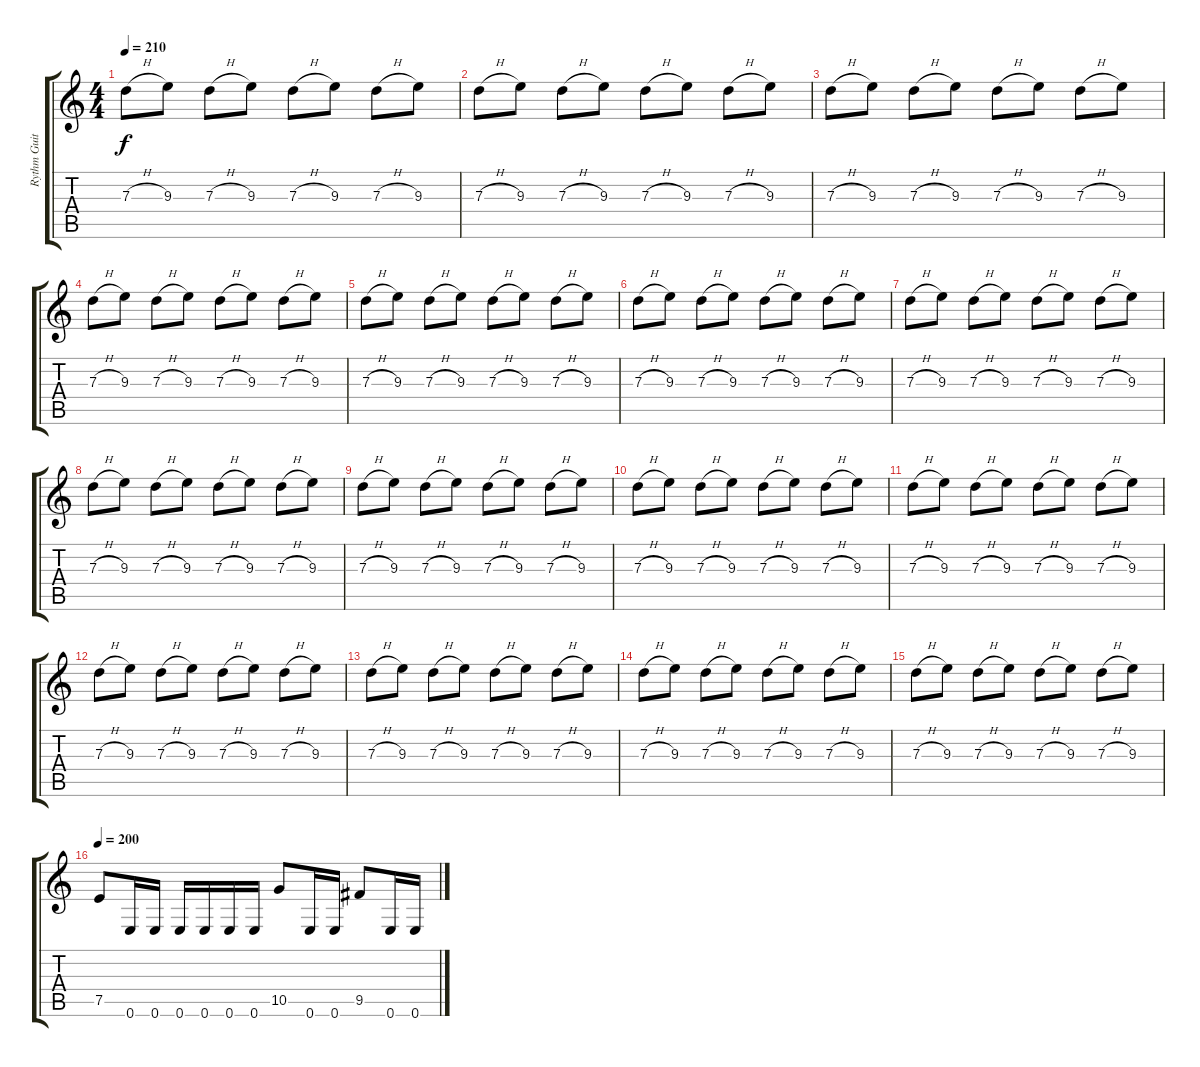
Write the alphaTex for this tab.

\track ("Rythm Guitar" "Rythm Guit") {instrument distortionguitar}
\staff {score tabs}
\tuning (E4 B3 G3 D3 A2 E2) {hide}
\ts (4 4)
\tempo 210
\clef g2
\ks c
7.3{h}.8{dy f} 9.3.8 7.3{h}.8 9.3.8 7.3{h}.8 9.3.8 7.3{h}.8 9.3.8 |
7.3{h}.8 9.3.8 7.3{h}.8 9.3.8 7.3{h}.8 9.3.8 7.3{h}.8 9.3.8 |
7.3{h}.8 9.3.8 7.3{h}.8 9.3.8 7.3{h}.8 9.3.8 7.3{h}.8 9.3.8 |
7.3{h}.8 9.3.8 7.3{h}.8 9.3.8 7.3{h}.8 9.3.8 7.3{h}.8 9.3.8 |
7.3{h}.8 9.3.8 7.3{h}.8 9.3.8 7.3{h}.8 9.3.8 7.3{h}.8 9.3.8 |
7.3{h}.8 9.3.8 7.3{h}.8 9.3.8 7.3{h}.8 9.3.8 7.3{h}.8 9.3.8 |
7.3{h}.8 9.3.8 7.3{h}.8 9.3.8 7.3{h}.8 9.3.8 7.3{h}.8 9.3.8 |
7.3{h}.8 9.3.8 7.3{h}.8 9.3.8 7.3{h}.8 9.3.8 7.3{h}.8 9.3.8 |
7.3{h}.8 9.3.8 7.3{h}.8 9.3.8 7.3{h}.8 9.3.8 7.3{h}.8 9.3.8 |
7.3{h}.8 9.3.8 7.3{h}.8 9.3.8 7.3{h}.8 9.3.8 7.3{h}.8 9.3.8 |
7.3{h}.8 9.3.8 7.3{h}.8 9.3.8 7.3{h}.8 9.3.8 7.3{h}.8 9.3.8 |
7.3{h}.8 9.3.8 7.3{h}.8 9.3.8 7.3{h}.8 9.3.8 7.3{h}.8 9.3.8 |
7.3{h}.8 9.3.8 7.3{h}.8 9.3.8 7.3{h}.8 9.3.8 7.3{h}.8 9.3.8 |
7.3{h}.8 9.3.8 7.3{h}.8 9.3.8 7.3{h}.8 9.3.8 7.3{h}.8 9.3.8 |
7.3{h}.8 9.3.8 7.3{h}.8 9.3.8 7.3{h}.8 9.3.8 7.3{h}.8 9.3.8 |
\tempo 200
7.5.8 0.6.16 0.6.16 0.6.16 0.6.16 0.6.16 0.6.16 10.5.8 0.6.16 0.6.16 9.5.8 0.6.16 0.6.16
